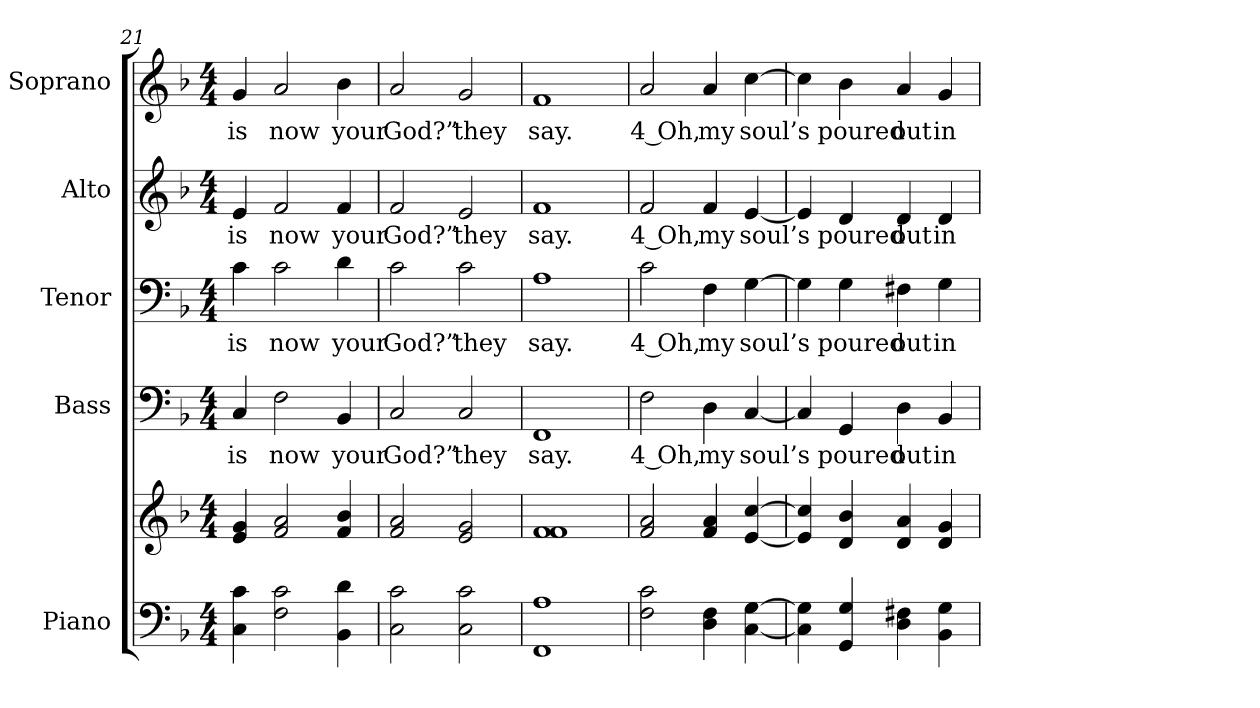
**kern	**kern	**kern	**text	**kern	**text	**kern	**text	**kern	**text
*part5	*part5	*part4	*part4	*part3	*part3	*part2	*part2	*part1	*part1
*staff6	*staff5	*staff4	*staff4	*staff3	*staff3	*staff2	*staff2	*staff1	*staff1
*I"Piano	*	*I"Bass	*	*I"Tenor	*	*I"Alto	*	*I"Soprano	*
*I'Pno.	*	*I'B.	*	*I'T.	*	*I'A.	*	*I'S.	*
*clefF4	*clefG2	*clefF4	*	*clefF4	*	*clefG2	*	*clefG2	*
*k[b-]	*k[b-]	*k[b-]	*	*k[b-]	*	*k[b-]	*	*k[b-]	*
*F:	*F:	*F:	*	*F:	*	*F:	*	*F:	*
*M4/4	*M4/4	*M4/4	*	*M4/4	*	*M4/4	*	*M4/4	*
=21	=21	=21	=21	=21	=21	=21	=21	=21	=21
!	!	!	!LO:LY:b:color=#000000	!	!	!	!	!	!
!	!	!	!	!	!LO:LY:b:color=#000000	!	!	!	!
!	!	!	!	!	!	!	!LO:LY:b:color=#000000	!	!
!	!	!	!	!	!	!	!	!	!LO:LY:b:color=#000000
4Ci\ 4ci	4ei/ 4gi	4Ci/	is	4ci\	is	4ei/	is	4gi/	is
!	!	!	!LO:LY:b:color=#000000	!	!	!	!	!	!
!	!	!	!	!	!LO:LY:b:color=#000000	!	!	!	!
!	!	!	!	!	!	!	!LO:LY:b:color=#000000	!	!
!	!	!	!	!	!	!	!	!	!LO:LY:b:color=#000000
2Fi\ 2ci	2fi/ 2ai	2Fi\	now	2ci\	now	2fi/	now	2ai/	now
!	!	!	!LO:LY:b:color=#000000	!	!	!	!	!	!
!	!	!	!	!	!LO:LY:b:color=#000000	!	!	!	!
!	!	!	!	!	!	!	!LO:LY:b:color=#000000	!	!
!	!	!	!	!	!	!	!	!	!LO:LY:b:color=#000000
4BB-i\ 4di	4fi/ 4b-i	4BB-i/	your	4di\	your	4fi/	your	4b-i\	your
!!LO:PB:g=z
=22	=22	=22	=22	=22	=22	=22	=22	=22	=22
!	!	!	!LO:LY:b:color=#000000	!	!	!	!	!	!
!	!	!	!	!	!LO:LY:b:color=#000000	!	!	!	!
!	!	!	!	!	!	!	!LO:LY:b:color=#000000	!	!
!	!	!	!	!	!	!	!	!	!LO:LY:b:color=#000000
2Ci\ 2ci	2fi/ 2ai	2Ci/	God?”	2ci\	God?”	2fi/	God?”	2ai/	God?”
!	!	!	!LO:LY:b:color=#000000	!	!	!	!	!	!
!	!	!	!	!	!LO:LY:b:color=#000000	!	!	!	!
!	!	!	!	!	!	!	!LO:LY:b:color=#000000	!	!
!	!	!	!	!	!	!	!	!	!LO:LY:b:color=#000000
2Ci\ 2ci	2ei/ 2gi	2Ci/	they	2ci\	they	2ei/	they	2gi/	they
=23	=23	=23	=23	=23	=23	=23	=23	=23	=23
!	!	!	!LO:LY:b:color=#000000	!	!	!	!	!	!
!	!	!	!	!	!LO:LY:b:color=#000000	!	!	!	!
!	!	!	!	!	!	!	!LO:LY:b:color=#000000	!	!
!	!	!	!	!	!	!	!	!	!LO:LY:b:color=#000000
1FFi 1Ai	1fi 1fi	1FFi	say.	1Ai	say.	1fi	say.	1fi	say.
!!LO:PB:g=z
=24	=24	=24	=24	=24	=24	=24	=24	=24	=24
!	!	!	!LO:LY:b:color=#000000	!	!	!	!	!	!
!	!	!	!	!	!LO:LY:b:color=#000000	!	!	!	!
!	!	!	!	!	!	!	!LO:LY:b:color=#000000	!	!
!	!	!	!	!	!	!	!	!	!LO:LY:b:color=#000000
2Fi\ 2ci	2fi/ 2ai	2Fi\	4 Oh,	2ci\	4 Oh,	2fi/	4 Oh,	2ai/	4 Oh,
!	!	!	!LO:LY:b:color=#000000	!	!	!	!	!	!
!	!	!	!	!	!LO:LY:b:color=#000000	!	!	!	!
!	!	!	!	!	!	!	!LO:LY:b:color=#000000	!	!
!	!	!	!	!	!	!	!	!	!LO:LY:b:color=#000000
4Di\ 4Fi	4fi/ 4ai	4Di\	my	4Fi\	my	4fi/	my	4ai/	my
!	!	!	!LO:LY:b:color=#000000	!	!	!	!	!	!
!	!	!	!	!	!LO:LY:b:color=#000000	!	!	!	!
!	!	!	!	!	!	!	!LO:LY:b:color=#000000	!	!
!	!	!	!	!	!	!	!	!	!LO:LY:b:color=#000000
[<4Ci\ [>4Gi	[<4ei/ [>4cci	[<4Ci/	soul’s	[>4Gi\	soul’s	[<4ei/	soul’s	[>4cci\	soul’s
=25	=25	=25	=25	=25	=25	=25	=25	=25	=25
4Ci\] 4Gi]	4ei/] 4cci]	4Ci/]	.	4Gi\]	.	4ei/]	.	4cci\]	.
!	!	!	!LO:LY:b:color=#000000	!	!	!	!	!	!
!	!	!	!	!	!LO:LY:b:color=#000000	!	!	!	!
!	!	!	!	!	!	!	!LO:LY:b:color=#000000	!	!
!	!	!	!	!	!	!	!	!	!LO:LY:b:color=#000000
4GGi/ 4Gi	4di/ 4b-i	4GGi/	poured	4Gi\	poured	4di/	poured	4b-i\	poured
!	!	!	!LO:LY:b:color=#000000	!	!	!	!	!	!
!	!	!	!	!	!LO:LY:b:color=#000000	!	!	!	!
!	!	!	!	!	!	!	!LO:LY:b:color=#000000	!	!
!	!	!	!	!	!	!	!	!	!LO:LY:b:color=#000000
4Di\ 4F#Xi	4di/ 4ai	4Di\	out	4F#Xi\	out	4di/	out	4ai/	out
!	!	!	!LO:LY:b:color=#000000	!	!	!	!	!	!
!	!	!	!	!	!LO:LY:b:color=#000000	!	!	!	!
!	!	!	!	!	!	!	!LO:LY:b:color=#000000	!	!
!	!	!	!	!	!	!	!	!	!LO:LY:b:color=#000000
4BB-i\ 4Gi	4di/ 4gi	4BB-i/	in	4Gi\	in	4di/	in	4gi/	in
=	=	=	=	=	=	=	=	=	=
*-	*-	*-	*-	*-	*-	*-	*-	*-	*-
